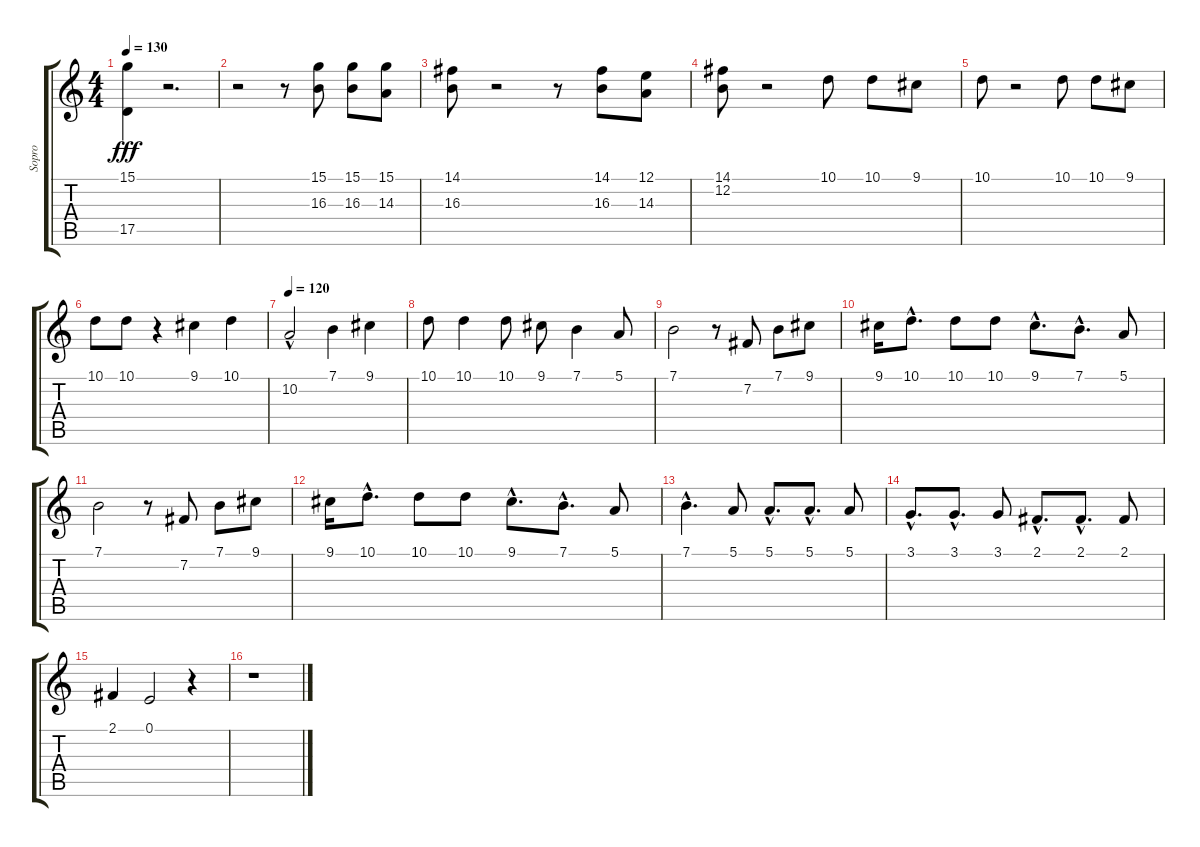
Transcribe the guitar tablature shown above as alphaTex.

\track ("Sopro" "Sopro") {instrument altosax}
\staff {score tabs}
\tuning (E4 B3 G3 D3 A2 E2) {hide}
\ts (4 4)
\tempo 130
\clef g2
\ks c
(15.1 17.5).4{dy fff} r.2{d} |
r.2 r.8 (15.1 16.3).8 (15.1 16.3).8 (15.1 14.3).8 |
(14.1 16.3).8 r.2 r.8 (14.1 16.3).8 (12.1 14.3).8 |
(14.1 12.2).8 r.2 10.1.8 10.1.8 9.1.8 |
10.1.8 r.2 10.1.8 10.1.8 9.1.8 |
10.1.8 10.1.8 r.4 9.1.4 10.1.4 |
\tempo 120
10.2{hac}.2 7.1.4 9.1.4 |
10.1.8 10.1.4 10.1.8 9.1.8 7.1.4 5.1.8 |
7.1.2 r.8 7.2.8 7.1.8 9.1.8 |
9.1.16 10.1{hac}.8{d} 10.1.8 10.1.8 9.1{hac}.8{d} 7.1{hac}.8{d} 5.1.8 |
7.1.2 r.8 7.2.8 7.1.8 9.1.8 |
9.1.16 10.1{hac}.8{d} 10.1.8 10.1.8 9.1{hac}.8{d} 7.1{hac}.8{d} 5.1.8 |
7.1{hac}.4{d} 5.1.8 5.1{hac}.8{d} 5.1{hac}.8{d} 5.1.8 |
3.1{hac}.8{d} 3.1{hac}.8{d} 3.1.8 2.1{hac}.8{d} 2.1{hac}.8{d} 2.1.8 |
2.1.4 0.1.2 r.4 |
r.1
